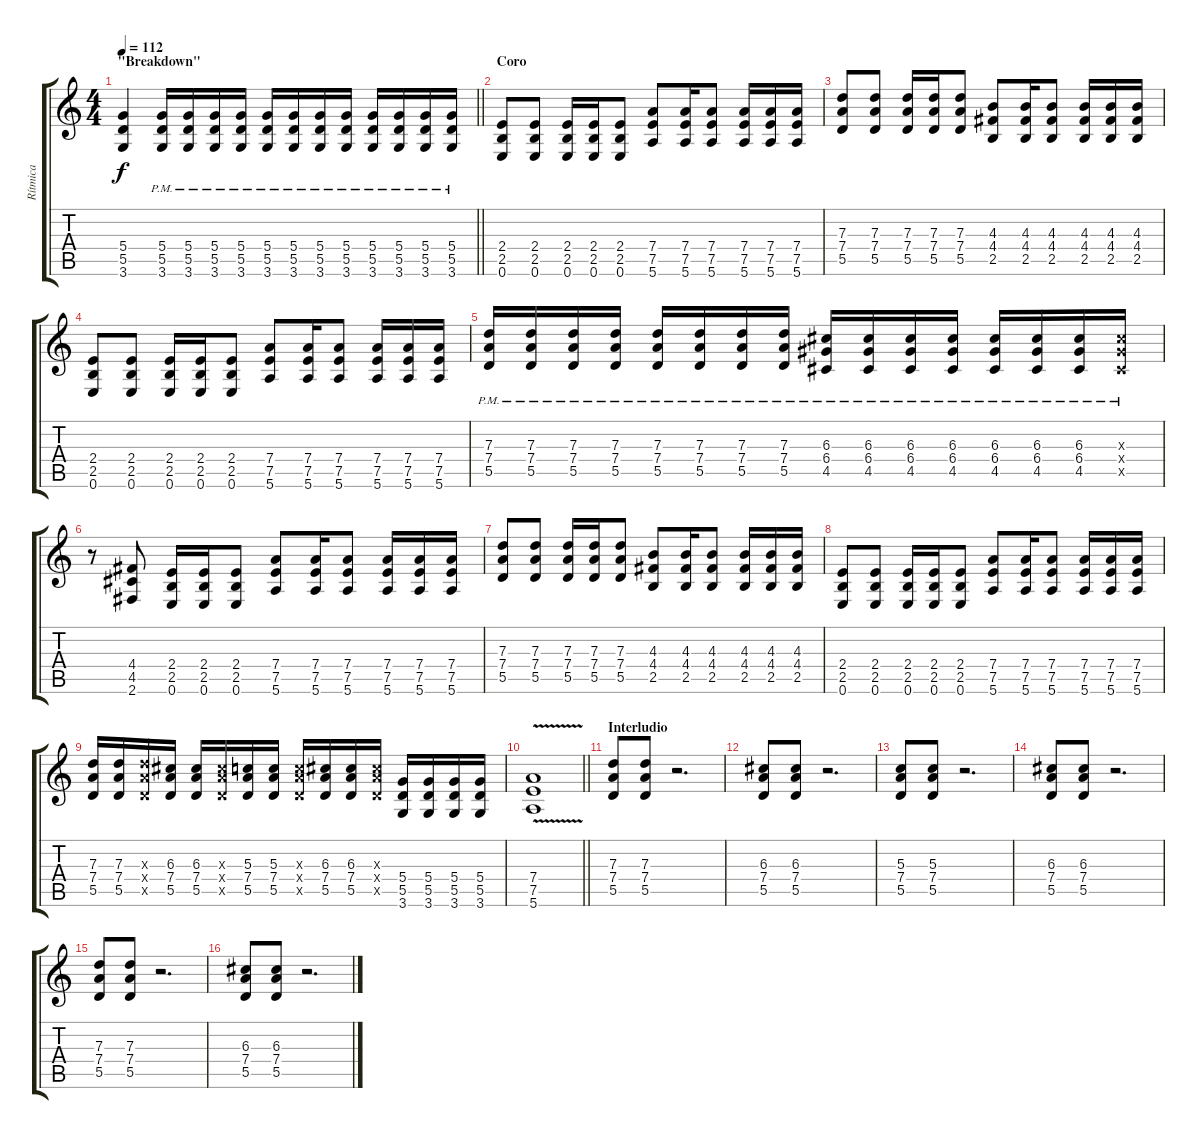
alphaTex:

\track ("Rítmica" "Rítmica") {instrument distortionguitar}
\staff {score tabs}
\tuning (E4 B3 G3 D3 A2 E2) {hide}
\ts (4 4)
\section ("" "\"Breakdown\"")
\tempo 112
\clef g2
\barLineRight lightlight
\ks c
(5.4 5.5 3.6).4{dy f instrument distortionguitar} (5.4{pm} 5.5{pm} 3.6{pm}).16 (5.4{pm} 5.5{pm} 3.6{pm}).16 (5.4{pm} 5.5{pm} 3.6{pm}).16 (5.4{pm} 5.5{pm} 3.6{pm}).16 (5.4{pm} 5.5{pm} 3.6{pm}).16 (5.4{pm} 5.5{pm} 3.6{pm}).16 (5.4{pm} 5.5{pm} 3.6{pm}).16 (5.4{pm} 5.5{pm} 3.6{pm}).16 (5.4{pm} 5.5{pm} 3.6{pm}).16 (5.4{pm} 5.5{pm} 3.6{pm}).16 (5.4{pm} 5.5{pm} 3.6{pm}).16 (5.4{pm} 5.5{pm} 3.6{pm}).16 |
\section ("" "Coro")
(2.4 2.5 0.6).8 (2.4 2.5 0.6).8 (2.4 2.5 0.6).16 (2.4 2.5 0.6).16 (2.4 2.5 0.6).8 (7.4 7.5 5.6).8 (7.4 7.5 5.6).16 (7.4 7.5 5.6).8 (7.4 7.5 5.6).16 (7.4 7.5 5.6).16 (7.4 7.5 5.6).16 |
(7.3 7.4 5.5).8 (7.3 7.4 5.5).8 (7.3 7.4 5.5).16 (7.3 7.4 5.5).16 (7.3 7.4 5.5).8 (4.3 4.4 2.5).8 (4.3 4.4 2.5).16 (4.3 4.4 2.5).8 (4.3 4.4 2.5).16 (4.3 4.4 2.5).16 (4.3 4.4 2.5).16 |
(2.4 2.5 0.6).8 (2.4 2.5 0.6).8 (2.4 2.5 0.6).16 (2.4 2.5 0.6).16 (2.4 2.5 0.6).8 (7.4 7.5 5.6).8 (7.4 7.5 5.6).16 (7.4 7.5 5.6).8 (7.4 7.5 5.6).16 (7.4 7.5 5.6).16 (7.4 7.5 5.6).16 |
(7.3{pm} 7.4{pm} 5.5{pm}).16 (7.3{pm} 7.4{pm} 5.5{pm}).16 (7.3{pm} 7.4{pm} 5.5{pm}).16 (7.3{pm} 7.4{pm} 5.5{pm}).16 (7.3{pm} 7.4{pm} 5.5{pm}).16 (7.3{pm} 7.4{pm} 5.5{pm}).16 (7.3{pm} 7.4{pm} 5.5{pm}).16 (7.3{pm} 7.4{pm} 5.5{pm}).16 (6.3{pm} 6.4{pm} 4.5{pm}).16 (6.3{pm} 6.4{pm} 4.5{pm}).16 (6.3{pm} 6.4{pm} 4.5{pm}).16 (6.3{pm} 6.4{pm} 4.5{pm}).16 (6.3{pm} 6.4{pm} 4.5{pm}).16 (6.3{pm} 6.4{pm} 4.5{pm}).16 (6.3{pm} 6.4{pm} 4.5{pm}).16 (6.3{pm x} 6.4{pm x} 4.5{pm x}).16 |
r.8 (4.4 4.5 2.6).8 (2.4 2.5 0.6).16 (2.4 2.5 0.6).16 (2.4 2.5 0.6).8 (7.4 7.5 5.6).8 (7.4 7.5 5.6).16 (7.4 7.5 5.6).8 (7.4 7.5 5.6).16 (7.4 7.5 5.6).16 (7.4 7.5 5.6).16 |
(7.3 7.4 5.5).8 (7.3 7.4 5.5).8 (7.3 7.4 5.5).16 (7.3 7.4 5.5).16 (7.3 7.4 5.5).8 (4.3 4.4 2.5).8 (4.3 4.4 2.5).16 (4.3 4.4 2.5).8 (4.3 4.4 2.5).16 (4.3 4.4 2.5).16 (4.3 4.4 2.5).16 |
(2.4 2.5 0.6).8 (2.4 2.5 0.6).8 (2.4 2.5 0.6).16 (2.4 2.5 0.6).16 (2.4 2.5 0.6).8 (7.4 7.5 5.6).8 (7.4 7.5 5.6).16 (7.4 7.5 5.6).8 (7.4 7.5 5.6).16 (7.4 7.5 5.6).16 (7.4 7.5 5.6).16 |
(7.3 7.4 5.5).16 (7.3 7.4 5.5).16 (7.3{x} 7.4{x} 5.5{x}).16 (6.3 7.4 5.5).16 (6.3 7.4 5.5).16 (6.3{x} 7.4{x} 5.5{x}).16 (5.3 7.4 5.5).16 (5.3 7.4 5.5).16 (5.3{x} 7.4{x} 5.5{x}).16 (6.3 7.4 5.5).16 (6.3 7.4 5.5).16 (6.3{x} 7.4{x} 5.5{x}).16 (5.4 5.5 3.6).16 (5.4 5.5 3.6).16 (5.4 5.5 3.6).16 (5.4 5.5 3.6).16 |
\barLineRight lightlight
(7.4{v} 7.5{v} 5.6{v}).1 |
\section ("" "Interludio")
(7.3 7.4 5.5).8 (7.3 7.4 5.5).8 r.2{d} |
(6.3 7.4 5.5).8 (6.3 7.4 5.5).8 r.2{d} |
(5.3 7.4 5.5).8 (5.3 7.4 5.5).8 r.2{d} |
(6.3 7.4 5.5).8 (6.3 7.4 5.5).8 r.2{d} |
(7.3 7.4 5.5).8 (7.3 7.4 5.5).8 r.2{d} |
(6.3 7.4 5.5).8 (6.3 7.4 5.5).8 r.2{d}
